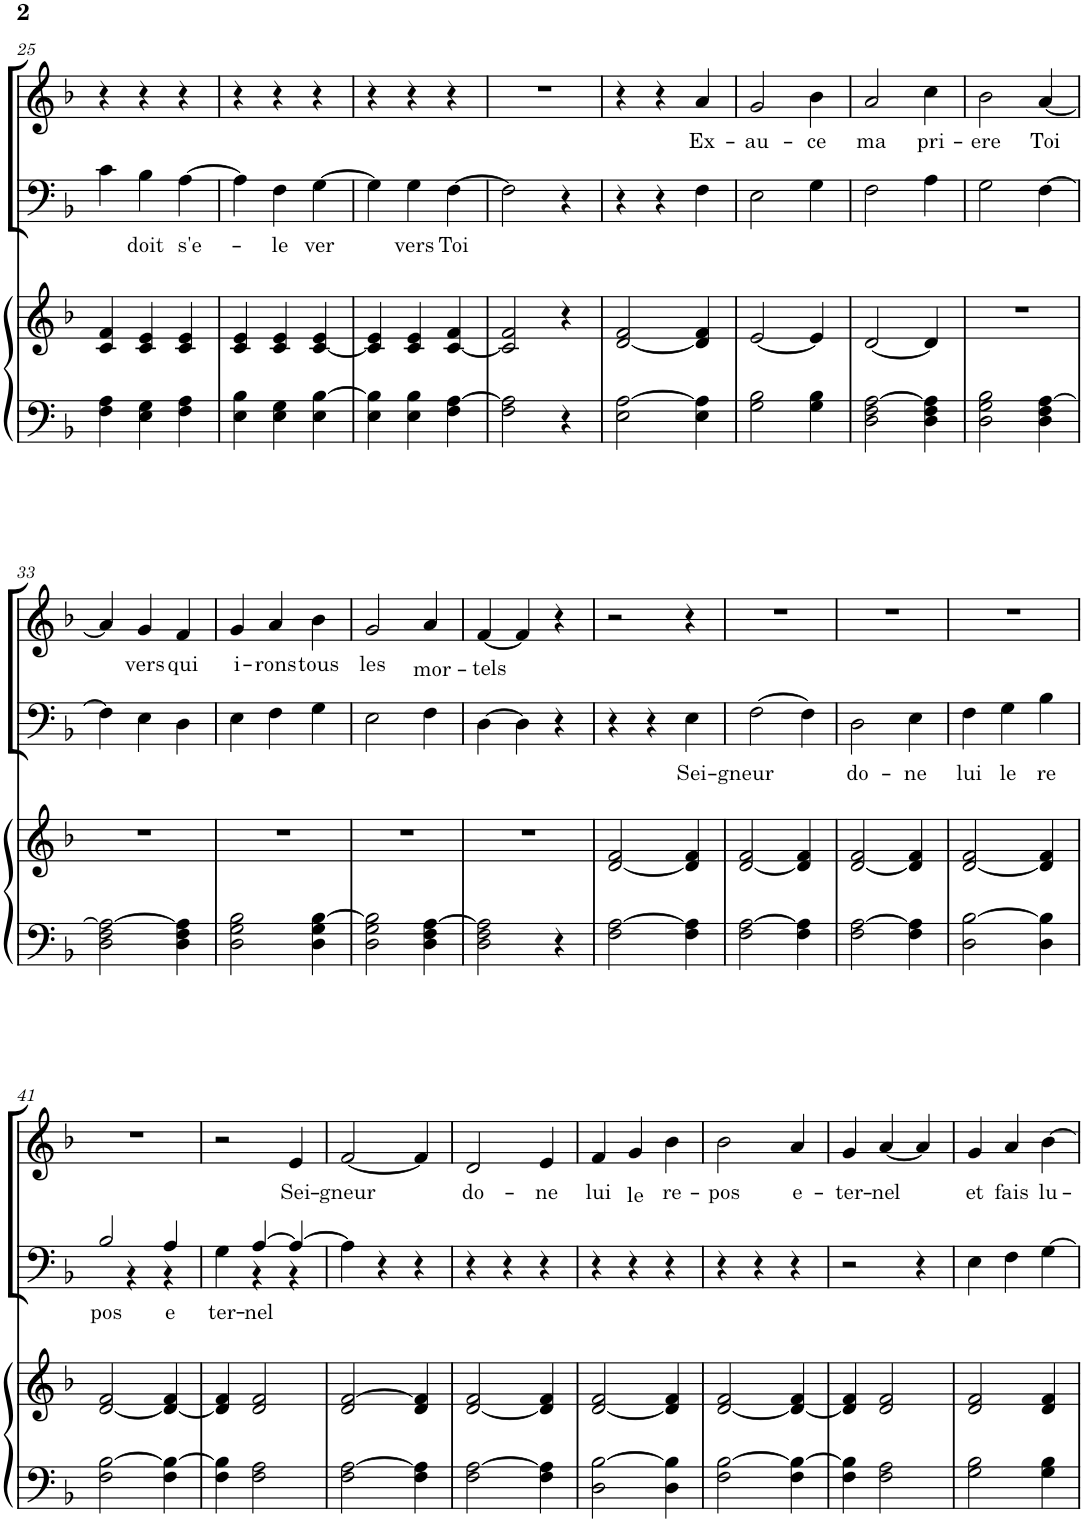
**kern	**kern	**kern	**text	**kern	**text	**text
*part3	*part3	*part2	*part2	*part1	*part1	*part1
*staff4	*staff3	*staff2	*staff2	*staff1	*staff1	*staff1
*I"Organ	*	*I"T B	*	*I"S A	*	*
!!LO:PB:g=z
*clefF4	*clefG2	*clefF4	*	*clefG2	*	*
*k[b-]	*k[b-]	*k[b-]	*	*k[b-]	*	*
*M3/4	*M3/4	*M3/4	*	*M3/4	*	*
=25	=25	=25	=25	=25	=25	=25
4F\ 4A\	4c/ 4f/	4c\	.	4r	.	.
!	!	!	!LO:LY:b	!	!	!
4E\ 4G\	4c/ 4e/	4B-\	doit	4r	.	.
!	!	!	!LO:LY:b	!	!	!
4F\ 4A\	4c/ 4e/	[4A\	s'e-	4r	.	.
=26	=26	=26	=26	=26	=26	=26
4E\ 4B-\	4c/ 4e/	4A\]	.	4r	.	.
!	!	!	!LO:LY:b	!	!	!
4E\ 4G\	4c/ 4e/	4F\	-le	4r	.	.
!	!	!	!LO:LY:b	!	!	!
4E\ [4B-\	[4c/ 4e/	[4G\	ver	4r	.	.
=27	=27	=27	=27	=27	=27	=27
4E\ 4B-\]	4c/] 4e/	4G\]	.	4r	.	.
!	!	!	!LO:LY:b	!	!	!
4E\ 4B-\	4c/ 4e/	4G\	vers	4r	.	.
!	!	!	!LO:LY:b	!	!	!
4F\ [4A\	[4c/ 4f/	[4F\	Toi	4r	.	.
=28	=28	=28	=28	=28	=28	=28
2F\ 2A\]	2c/] 2f/	2F\]	.	2.r	.	.
4r	4r	4r	.	.	.	.
=29	=29	=29	=29	=29	=29	=29
2E\ [2A\	[2d/ 2f/	4r	.	4r	.	.
.	.	4r	.	4r	.	.
!	!	!	!	!	!LO:LY:b	!
4E\ 4A\]	4d/] 4f/	4F\	.	4a/	Ex-	.
=30	=30	=30	=30	=30	=30	=30
!	!	!	!	!	!LO:LY:b	!
2G\ 2B-\	[2e/	2E\	.	2g/	-au-	.
!	!	!	!	!	!LO:LY:b	!
4G\ 4B-\	4e/]	4G\	.	4b-\	-ce	.
=31	=31	=31	=31	=31	=31	=31
!	!	!	!	!	!LO:LY:b	!
2D\ 2F\ [2A\	[2d/	2F\	.	2a/	ma	.
!	!	!	!	!	!LO:LY:b	!
4D\ 4F\ 4A\]	4d/]	4A\	.	4cc\	pri-	.
=32	=32	=32	=32	=32	=32	=32
!	!	!	!	!	!LO:LY:b	!
2D\ 2G\ 2B-\	2.r	2G\	.	2b-\	-ere	.
!	!	!	!	!	!LO:LY:b	!
4D\ 4F\ [4A\	.	[4F\	.	[4a/	Toi	.
!!LO:LB:g=z
=33	=33	=33	=33	=33	=33	=33
2D\ 2F\ 2A\_	2.r	4F\]	.	4a/]	.	.
!	!	!	!	!	!LO:LY:b	!
.	.	4E\	.	4g/	vers	.
!	!	!	!	!	!LO:LY:b	!
4D\ 4F\ 4A\]	.	4D\	.	4f/	qui	.
=34	=34	=34	=34	=34	=34	=34
!	!	!	!	!	!LO:LY:b	!
2D\ 2G\ 2B-\	2.r	4E\	.	4g/	i-	.
!	!	!	!	!	!LO:LY:b	!
.	.	4F\	.	4a/	-rons	.
!	!	!	!	!	!LO:LY:b	!
4D\ 4G\ [4B-\	.	4G\	.	4b-\	tous	.
=35	=35	=35	=35	=35	=35	=35
!	!	!	!	!	!LO:LY:b	!
2D\ 2G\ 2B-\]	2.r	2E\	.	2g/	les	.
!	!	!	!	!	!	!LO:LY:b
4D\ 4F\ [4A\	.	4F\	.	4a/	.	mor-
=36	=36	=36	=36	=36	=36	=36
!	!	!	!	!	!	!LO:LY:b
2D\ 2F\ 2A\]	2.r	[4D\	.	[4f/	.	-tels
.	.	4D\]	.	4f/]	.	.
4r	.	4r	.	4r	.	.
=37	=37	=37	=37	=37	=37	=37
2F\ [2A\	[2d/ 2f/	4r	.	2r	.	.
.	.	4r	.	.	.	.
!	!	!	!LO:LY:b	!	!	!
4F\ 4A\]	4d/] 4f/	4E\	Sei-	4r	.	.
=38	=38	=38	=38	=38	=38	=38
!	!	!	!LO:LY:b	!	!	!
2F\ [2A\	[2d/ 2f/	[2E\	-gneur	2.r	.	.
4F\ 4A\]	4d/] 4f/	4E\]	.	.	.	.
=39	=39	=39	=39	=39	=39	=39
!	!	!	!LO:LY:b	!	!	!
2F\ [2A\	[2d/ 2f/	2D\	do-	2.r	.	.
!	!	!	!LO:LY:b	!	!	!
4F\ 4A\]	4d/] 4f/	4E\	-ne	.	.	.
=40	=40	=40	=40	=40	=40	=40
!	!	!	!LO:LY:b	!	!	!
2D\ [2B-\	[2d/ 2f/	4F\	lui	2.r	.	.
!	!	!	!LO:LY:b	!	!	!
.	.	4G\	le	.	.	.
!	!	!	!LO:LY:b	!	!	!
4D\ 4B-\]	4d/] 4f/	4B-\	re	.	.	.
!!LO:LB:g=z
=41	=41	=41	=41	=41	=41	=41
!	!	!	!LO:LY:b	!	!	!
*	*	*^	*	*	*	*
2F\ [2B-\	[2d/ 2f/	2B-/	4ryy	pos	2.r	.	.
.	.	.	4r	.	.	.	.
!	!	!	!	!LO:LY:b	!	!	!
4F\ 4B-\_	4d/_ 4f/	4A/	4r	e	.	.	.
=42	=42	=42	=42	=42	=42	=42	=42
!	!	!	!	!LO:LY:b	!	!	!
4F\ 4B-\]	4d/] 4f/	4G\	4ryy	ter-	2r	.	.
!	!	!	!	!LO:LY:b	!	!	!
2F\ 2A\	2d/ 2f/	[4A/	4r	-nel	.	.	.
!	!	!	!	!	!	!LO:LY:b	!
.	.	4A/_	4r	.	4e/	Sei-	.
=43	=43	=43	=43	=43	=43	=43	=43
!	!	!	!	!	!	!LO:LY:b	!
*	*	*v	*v	*	*	*	*
2F\ [2A\	2d/ [2f/	4A\]	.	[2f/	-gneur	.
.	.	4r	.	.	.	.
4F\ 4A\]	4d/ 4f/]	4r	.	4f/]	.	.
=44	=44	=44	=44	=44	=44	=44
!	!	!	!	!	!LO:LY:b	!
2F\ [2A\	[2d/ 2f/	4r	.	2d/	do-	.
.	.	4r	.	.	.	.
!	!	!	!	!	!LO:LY:b	!
4F\ 4A\]	4d/] 4f/	4r	.	4e/	-ne	.
=45	=45	=45	=45	=45	=45	=45
!	!	!	!	!	!LO:LY:b	!
2D\ [2B-\	[2d/ 2f/	4r	.	4f/	lui	.
!	!	!	!	!	!	!LO:LY:b
.	.	4r	.	4g/	.	le
!	!	!	!	!	!LO:LY:b	!
4D\ 4B-\]	4d/] 4f/	4r	.	4b-\	re-	.
=46	=46	=46	=46	=46	=46	=46
!	!	!	!	!	!LO:LY:b	!
2F\ [2B-\	[2d/ 2f/	4r	.	2b-\	-pos	.
.	.	4r	.	.	.	.
!	!	!	!	!	!LO:LY:b	!
4F\ 4B-\_	4d/_ 4f/	4r	.	4a/	e-	.
=47	=47	=47	=47	=47	=47	=47
!	!	!	!	!	!LO:LY:b	!
4F\ 4B-\]	4d/] 4f/	2r	.	4g/	-ter-	.
!	!	!	!	!	!LO:LY:b	!
2F\ 2A\	2d/ 2f/	.	.	[4a/	-nel	.
.	.	4r	.	4a/]	.	.
=48	=48	=48	=48	=48	=48	=48
!	!	!	!	!	!LO:LY:b	!
2G\ 2B-\	2d/ 2f/	4E\	.	4g/	et	.
!	!	!	!	!	!LO:LY:b	!
.	.	4F\	.	4a/	fais	.
!	!	!	!	!	!LO:LY:b	!
4G\ 4B-\	4d/ 4f/	[4G\	.	[4b-\	lu-	.
=	=	=	=	=	=	=
*-	*-	*-	*-	*-	*-	*-
